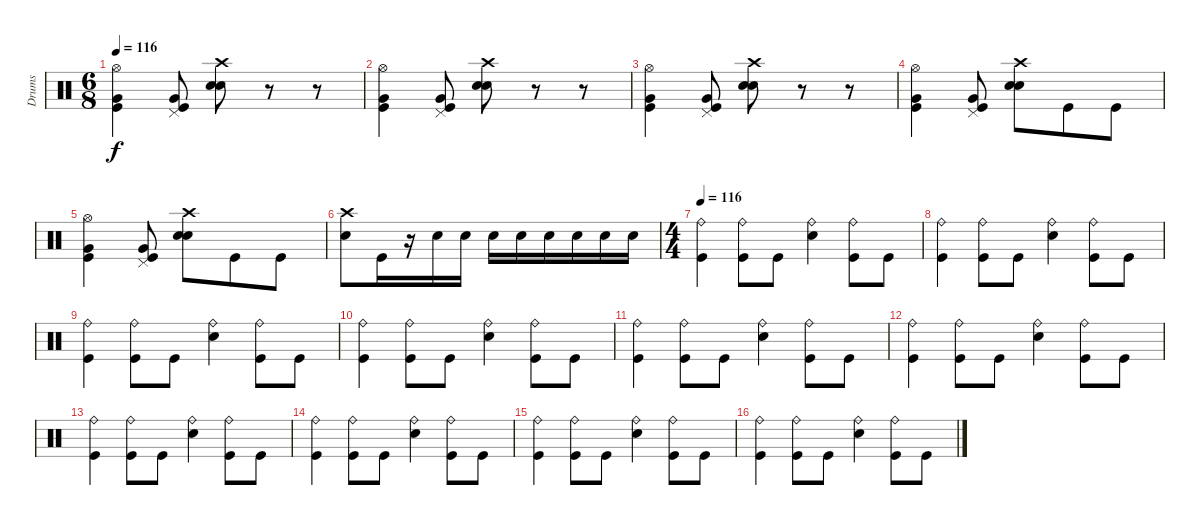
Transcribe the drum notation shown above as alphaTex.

\track ("Drums" "Drums") {instrument percussion}
\staff {score}
\articulation defaults
\ts (6 8)
\tempo 116
\clef neutral
\ks c
("Hi-Hat (open)" "Very Low Tom (hit)" "Kick (hit)").4{dy f} ("Pedal Hi-Hat (hit)" "Very Low Tom (hit)" "Kick (hit)").8 ("Crash high (hit)" "Electric Snare (hit)" "Electric Snare (hit)").8 r.8 r.8 |
("Hi-Hat (open)" "Very Low Tom (hit)" "Kick (hit)").4 ("Pedal Hi-Hat (hit)" "Very Low Tom (hit)" "Kick (hit)").8 ("Crash high (hit)" "Electric Snare (hit)" "Electric Snare (hit)").8 r.8 r.8 |
("Hi-Hat (open)" "Very Low Tom (hit)" "Kick (hit)").4 ("Pedal Hi-Hat (hit)" "Very Low Tom (hit)" "Kick (hit)").8 ("Crash high (hit)" "Electric Snare (hit)" "Electric Snare (hit)").8 r.8 r.8 |
("Hi-Hat (open)" "Very Low Tom (hit)" "Kick (hit)").4 ("Pedal Hi-Hat (hit)" "Very Low Tom (hit)" "Kick (hit)").8 ("Crash high (hit)" "Electric Snare (hit)" "Electric Snare (hit)").8 "Kick (hit)".8 "Kick (hit)".8 |
("Hi-Hat (open)" "Very Low Tom (hit)" "Kick (hit)").4 ("Pedal Hi-Hat (hit)" "Very Low Tom (hit)" "Kick (hit)").8 ("Crash high (hit)" "Electric Snare (hit)" "Electric Snare (hit)").8 "Kick (hit)".8 "Kick (hit)".8 |
("Crash high (hit)" "Electric Snare (hit)").8 "Kick (hit)".16 r.16{volume 0} "Electric Snare (hit)".16{volume 11} "Electric Snare (hit)".16 "Electric Snare (hit)".16 "Electric Snare (hit)".16 "Electric Snare (hit)".16 "Electric Snare (hit)".16 "Electric Snare (hit)".16 "Electric Snare (hit)".16 |
\ts (4 4)
\tempo 116
("Ride (bell)" "Kick (hit)").4 ("Ride (bell)" "Kick (hit)").8 "Kick (hit)".8 ("Ride (bell)" "Electric Snare (hit)").4 ("Ride (bell)" "Kick (hit)").8 "Kick (hit)".8 |
("Ride (bell)" "Kick (hit)").4 ("Ride (bell)" "Kick (hit)").8 "Kick (hit)".8 ("Ride (bell)" "Electric Snare (hit)").4 ("Ride (bell)" "Kick (hit)").8 "Kick (hit)".8 |
("Ride (bell)" "Kick (hit)").4 ("Ride (bell)" "Kick (hit)").8 "Kick (hit)".8 ("Ride (bell)" "Electric Snare (hit)").4 ("Ride (bell)" "Kick (hit)").8 "Kick (hit)".8 |
("Ride (bell)" "Kick (hit)").4 ("Ride (bell)" "Kick (hit)").8 "Kick (hit)".8 ("Ride (bell)" "Electric Snare (hit)").4 ("Ride (bell)" "Kick (hit)").8 "Kick (hit)".8 |
("Ride (bell)" "Kick (hit)").4 ("Ride (bell)" "Kick (hit)").8 "Kick (hit)".8 ("Ride (bell)" "Electric Snare (hit)").4 ("Ride (bell)" "Kick (hit)").8 "Kick (hit)".8 |
("Ride (bell)" "Kick (hit)").4 ("Ride (bell)" "Kick (hit)").8 "Kick (hit)".8 ("Ride (bell)" "Electric Snare (hit)").4 ("Ride (bell)" "Kick (hit)").8 "Kick (hit)".8 |
("Ride (bell)" "Kick (hit)").4 ("Ride (bell)" "Kick (hit)").8 "Kick (hit)".8 ("Ride (bell)" "Electric Snare (hit)").4 ("Ride (bell)" "Kick (hit)").8 "Kick (hit)".8 |
("Ride (bell)" "Kick (hit)").4 ("Ride (bell)" "Kick (hit)").8 "Kick (hit)".8 ("Ride (bell)" "Electric Snare (hit)").4 ("Ride (bell)" "Kick (hit)").8 "Kick (hit)".8 |
("Ride (bell)" "Kick (hit)").4 ("Ride (bell)" "Kick (hit)").8 "Kick (hit)".8 ("Ride (bell)" "Electric Snare (hit)").4 ("Ride (bell)" "Kick (hit)").8 "Kick (hit)".8 |
("Ride (bell)" "Kick (hit)").4 ("Ride (bell)" "Kick (hit)").8 "Kick (hit)".8 ("Ride (bell)" "Electric Snare (hit)").4 ("Ride (bell)" "Kick (hit)").8 "Kick (hit)".8
